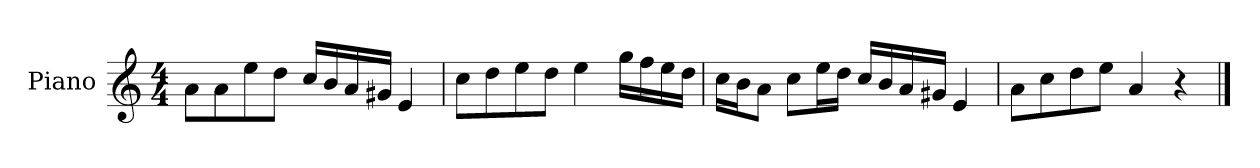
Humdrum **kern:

**kern
*part1
*staff1
*I"Piano
*I'P-no
*clefG2
*k[]
*M4/4
*MM90
=1
8a\L
8a\
8ee\
8dd\J
16cc/LL
16b/
16a/
16g#X/JJ
4e/
=2
8cc\L
8dd\
8ee\
8dd\J
4ee\
16gg\LL
16ff\
16ee\
16dd\JJ
=3
16cc\LL
16b\J
8a\J
8cc\L
16ee\L
16dd\JJ
16cc/LL
16b/
16a/
16g#X/JJ
4e/
=4
8a\L
8cc\
8dd\
8ee\J
4a/
4r
==
*-
